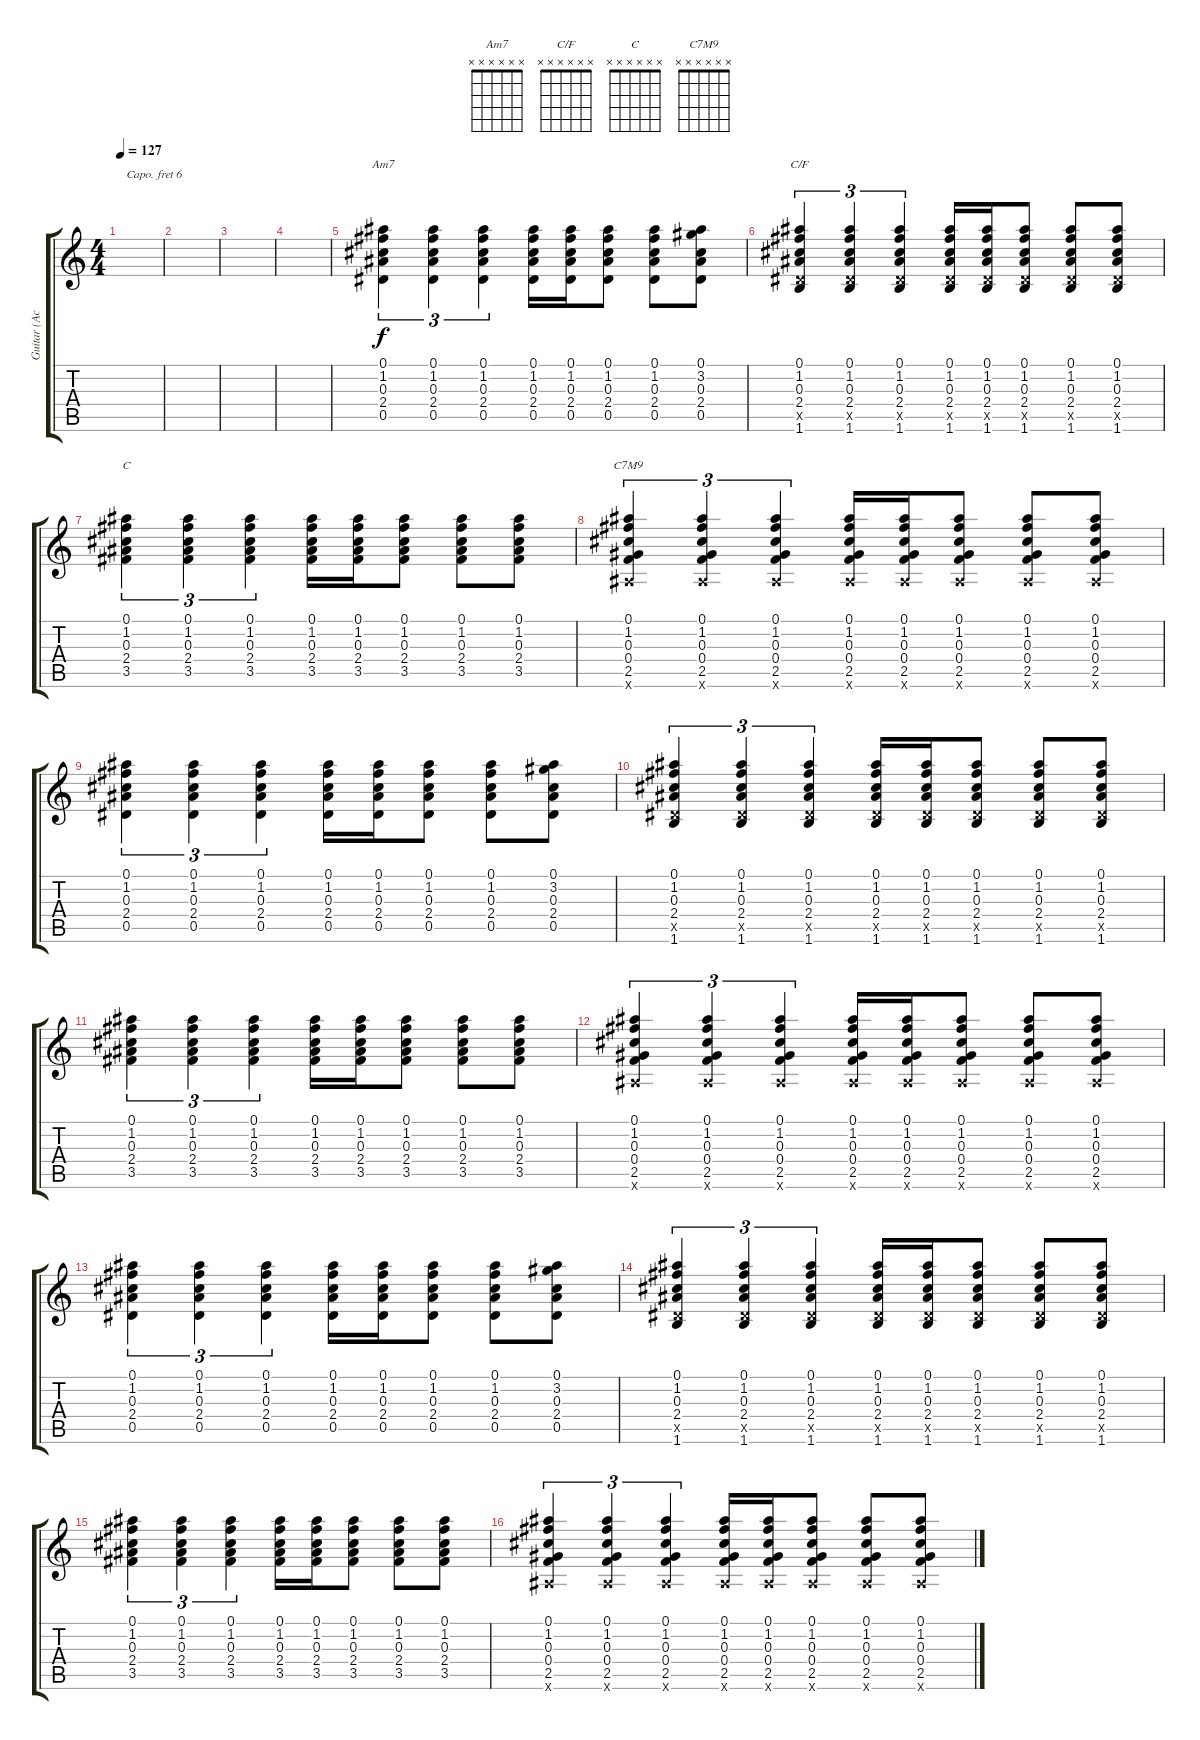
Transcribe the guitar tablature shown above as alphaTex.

\track ("Guitar (Acoustic)" "Guitar (Ac") {instrument acousticguitarsteel}
\staff {score tabs}
\capo 6
\tuning (E4 B3 G3 D3 A2 E2) {hide}
\chord ("Am7" x x x x x x)
\chord ("C/F" x x x x x x)
\chord ("C" x x x x x x)
\chord ("C7M9" x x x x x x)
\ts (4 4)
\tempo 127
\clef g2
\ks c
|
|
|
|
(0.1 1.2 0.3 2.4 0.5).4{tu (3 2) ch "Am7"} (0.1 1.2 0.3 2.4 0.5).4{tu (3 2)} (0.1 1.2 0.3 2.4 0.5).4{tu (3 2)} (0.1 1.2 0.3 2.4 0.5).16 (0.1 1.2 0.3 2.4 0.5).16 (0.1 1.2 0.3 2.4 0.5).8 (0.1 1.2 0.3 2.4 0.5).8 (0.1 3.2 0.3 2.4 0.5).8 |
(0.1 1.2 0.3 2.4 0.5{x} 1.6).4{tu (3 2) ch "C/F"} (0.1 1.2 0.3 2.4 0.5{x} 1.6).4{tu (3 2)} (0.1 1.2 0.3 2.4 0.5{x} 1.6).4{tu (3 2)} (0.1 1.2 0.3 2.4 0.5{x} 1.6).16 (0.1 1.2 0.3 2.4 0.5{x} 1.6).16 (0.1 1.2 0.3 2.4 0.5{x} 1.6).8 (0.1 1.2 0.3 2.4 0.5{x} 1.6).8 (0.1 1.2 0.3 2.4 0.5{x} 1.6).8 |
(0.1 1.2 0.3 2.4 3.5).4{tu (3 2) ch "C"} (0.1 1.2 0.3 2.4 3.5).4{tu (3 2)} (0.1 1.2 0.3 2.4 3.5).4{tu (3 2)} (0.1 1.2 0.3 2.4 3.5).16 (0.1 1.2 0.3 2.4 3.5).16 (0.1 1.2 0.3 2.4 3.5).8 (0.1 1.2 0.3 2.4 3.5).8 (0.1 1.2 0.3 2.4 3.5).8 |
(0.1 1.2 0.3 0.4 2.5 0.6{x}).4{tu (3 2) ch "C7M9"} (0.1 1.2 0.3 0.4 2.5 0.6{x}).4{tu (3 2)} (0.1 1.2 0.3 0.4 2.5 0.6{x}).4{tu (3 2)} (0.1 1.2 0.3 0.4 2.5 0.6{x}).16 (0.1 1.2 0.3 0.4 2.5 0.6{x}).16 (0.1 1.2 0.3 0.4 2.5 0.6{x}).8 (0.1 1.2 0.3 0.4 2.5 0.6{x}).8 (0.1 1.2 0.3 0.4 2.5 0.6{x}).8 |
(0.1 1.2 0.3 2.4 0.5).4{tu (3 2)} (0.1 1.2 0.3 2.4 0.5).4{tu (3 2)} (0.1 1.2 0.3 2.4 0.5).4{tu (3 2)} (0.1 1.2 0.3 2.4 0.5).16 (0.1 1.2 0.3 2.4 0.5).16 (0.1 1.2 0.3 2.4 0.5).8 (0.1 1.2 0.3 2.4 0.5).8 (0.1 3.2 0.3 2.4 0.5).8 |
(0.1 1.2 0.3 2.4 0.5{x} 1.6).4{tu (3 2)} (0.1 1.2 0.3 2.4 0.5{x} 1.6).4{tu (3 2)} (0.1 1.2 0.3 2.4 0.5{x} 1.6).4{tu (3 2)} (0.1 1.2 0.3 2.4 0.5{x} 1.6).16 (0.1 1.2 0.3 2.4 0.5{x} 1.6).16 (0.1 1.2 0.3 2.4 0.5{x} 1.6).8 (0.1 1.2 0.3 2.4 0.5{x} 1.6).8 (0.1 1.2 0.3 2.4 0.5{x} 1.6).8 |
(0.1 1.2 0.3 2.4 3.5).4{tu (3 2)} (0.1 1.2 0.3 2.4 3.5).4{tu (3 2)} (0.1 1.2 0.3 2.4 3.5).4{tu (3 2)} (0.1 1.2 0.3 2.4 3.5).16 (0.1 1.2 0.3 2.4 3.5).16 (0.1 1.2 0.3 2.4 3.5).8 (0.1 1.2 0.3 2.4 3.5).8 (0.1 1.2 0.3 2.4 3.5).8 |
(0.1 1.2 0.3 0.4 2.5 0.6{x}).4{tu (3 2)} (0.1 1.2 0.3 0.4 2.5 0.6{x}).4{tu (3 2)} (0.1 1.2 0.3 0.4 2.5 0.6{x}).4{tu (3 2)} (0.1 1.2 0.3 0.4 2.5 0.6{x}).16 (0.1 1.2 0.3 0.4 2.5 0.6{x}).16 (0.1 1.2 0.3 0.4 2.5 0.6{x}).8 (0.1 1.2 0.3 0.4 2.5 0.6{x}).8 (0.1 1.2 0.3 0.4 2.5 0.6{x}).8 |
(0.1 1.2 0.3 2.4 0.5).4{tu (3 2)} (0.1 1.2 0.3 2.4 0.5).4{tu (3 2)} (0.1 1.2 0.3 2.4 0.5).4{tu (3 2)} (0.1 1.2 0.3 2.4 0.5).16 (0.1 1.2 0.3 2.4 0.5).16 (0.1 1.2 0.3 2.4 0.5).8 (0.1 1.2 0.3 2.4 0.5).8 (0.1 3.2 0.3 2.4 0.5).8 |
(0.1 1.2 0.3 2.4 0.5{x} 1.6).4{tu (3 2)} (0.1 1.2 0.3 2.4 0.5{x} 1.6).4{tu (3 2)} (0.1 1.2 0.3 2.4 0.5{x} 1.6).4{tu (3 2)} (0.1 1.2 0.3 2.4 0.5{x} 1.6).16 (0.1 1.2 0.3 2.4 0.5{x} 1.6).16 (0.1 1.2 0.3 2.4 0.5{x} 1.6).8 (0.1 1.2 0.3 2.4 0.5{x} 1.6).8 (0.1 1.2 0.3 2.4 0.5{x} 1.6).8 |
(0.1 1.2 0.3 2.4 3.5).4{tu (3 2)} (0.1 1.2 0.3 2.4 3.5).4{tu (3 2)} (0.1 1.2 0.3 2.4 3.5).4{tu (3 2)} (0.1 1.2 0.3 2.4 3.5).16 (0.1 1.2 0.3 2.4 3.5).16 (0.1 1.2 0.3 2.4 3.5).8 (0.1 1.2 0.3 2.4 3.5).8 (0.1 1.2 0.3 2.4 3.5).8 |
(0.1 1.2 0.3 0.4 2.5 0.6{x}).4{tu (3 2)} (0.1 1.2 0.3 0.4 2.5 0.6{x}).4{tu (3 2)} (0.1 1.2 0.3 0.4 2.5 0.6{x}).4{tu (3 2)} (0.1 1.2 0.3 0.4 2.5 0.6{x}).16 (0.1 1.2 0.3 0.4 2.5 0.6{x}).16 (0.1 1.2 0.3 0.4 2.5 0.6{x}).8 (0.1 1.2 0.3 0.4 2.5 0.6{x}).8 (0.1 1.2 0.3 0.4 2.5 0.6{x}).8
